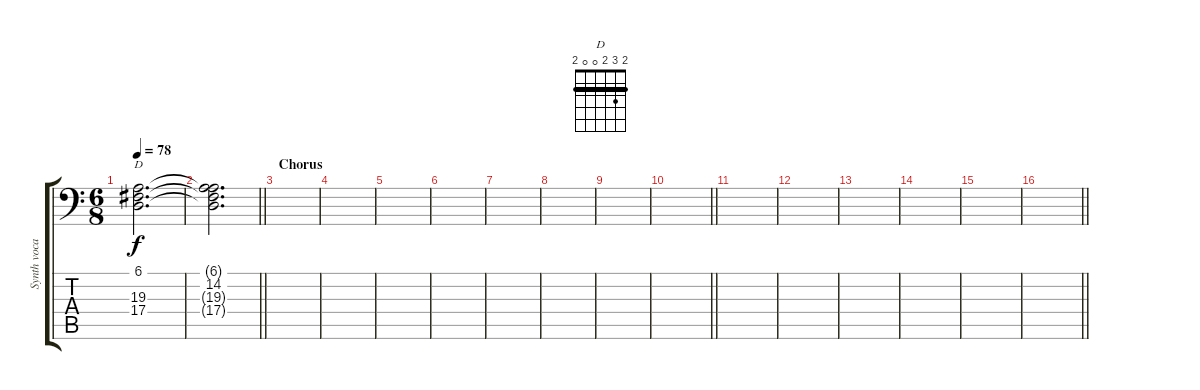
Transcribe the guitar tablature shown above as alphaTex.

\track ("Synth vocals" "Synth voca") {instrument choiraahs}
\staff {score tabs}
\tuning (C3 G2 D2 A1 E1 B0) {hide}
\chord ("D" 2 3 2 0 0 2) {barre 2}
\ts (6 8)
\tempo 78
\clef f4
\ks c
(6.1 19.3 17.4).2{d ch "D" dy f} |
\barLineRight lightlight
(6.1{t} 14.2{t} 19.3{t} 17.4{t}).2{d} |
\section ("" "Chorus")
|
|
|
|
|
|
|
\barLineRight lightlight
|
|
|
|
|
|
\barLineRight lightlight
